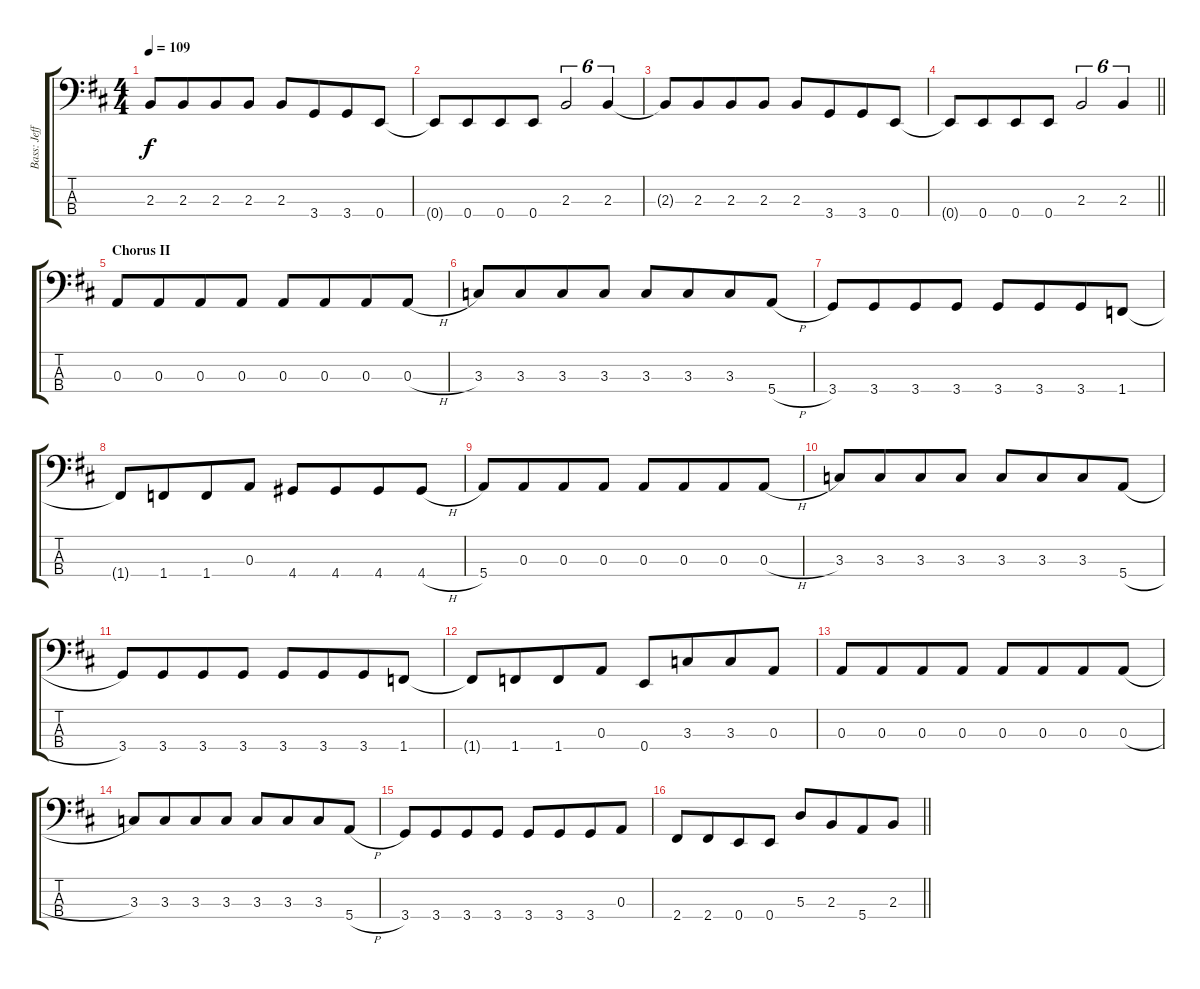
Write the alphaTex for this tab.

\track ("Bass: Jeff" "Bass: Jeff") {instrument electricbassfinger}
\staff {score tabs}
\tuning (G2 D2 A1 E1) {hide}
\ts (4 4)
\tempo 109
\clef f4
\ks d
2.3{t}.8{dy f} 2.3.8{beam merge} 2.3.8 2.3.8 2.3.8 3.4.8{beam merge} 3.4.8 0.4.8 |
0.4{t}.8 0.4.8{beam merge} 0.4.8 0.4.8 2.3.2{tu (6 4)} 2.3.4{tu (6 4)} |
2.3{t}.8 2.3.8{beam merge} 2.3.8 2.3.8 2.3.8 3.4.8{beam merge} 3.4.8 0.4.8 |
\barLineRight lightlight
0.4{t}.8 0.4.8{beam merge} 0.4.8 0.4.8 2.3.2{tu (6 4)} 2.3.4{tu (6 4)} |
\section ("" "Chorus II")
0.3.8 0.3.8{beam merge} 0.3.8 0.3.8 0.3.8 0.3.8{beam merge} 0.3.8 0.3{h}.8 |
3.3.8 3.3.8{beam merge} 3.3.8 3.3.8 3.3.8 3.3.8{beam merge} 3.3.8 5.4{h}.8 |
3.4.8 3.4.8{beam merge} 3.4.8 3.4.8 3.4.8 3.4.8{beam merge} 3.4.8 1.4.8 |
1.4{t}.8 1.4.8{beam merge} 1.4.8 0.3.8 4.4.8 4.4.8{beam merge} 4.4.8 4.4{h}.8 |
5.4.8 0.3.8{beam merge} 0.3.8 0.3.8 0.3.8 0.3.8{beam merge} 0.3.8 0.3{h}.8 |
3.3.8 3.3.8{beam merge} 3.3.8 3.3.8 3.3.8 3.3.8{beam merge} 3.3.8 5.4{h}.8 |
3.4.8 3.4.8{beam merge} 3.4.8 3.4.8 3.4.8 3.4.8{beam merge} 3.4.8 1.4.8 |
1.4{t}.8 1.4.8{beam merge} 1.4.8 0.3.8 0.4.8 3.3.8{beam merge} 3.3.8 0.3.8 |
0.3.8 0.3.8{beam merge} 0.3.8 0.3.8 0.3.8 0.3.8{beam merge} 0.3.8 0.3{h}.8 |
3.3.8 3.3.8{beam merge} 3.3.8 3.3.8 3.3.8 3.3.8{beam merge} 3.3.8 5.4{h}.8 |
3.4.8 3.4.8{beam merge} 3.4.8 3.4.8 3.4.8 3.4.8{beam merge} 3.4.8 0.3.8 |
\barLineRight lightlight
2.4.8 2.4.8{beam merge} 0.4.8 0.4.8 5.3.8 2.3.8{beam merge} 5.4.8 2.3.8
